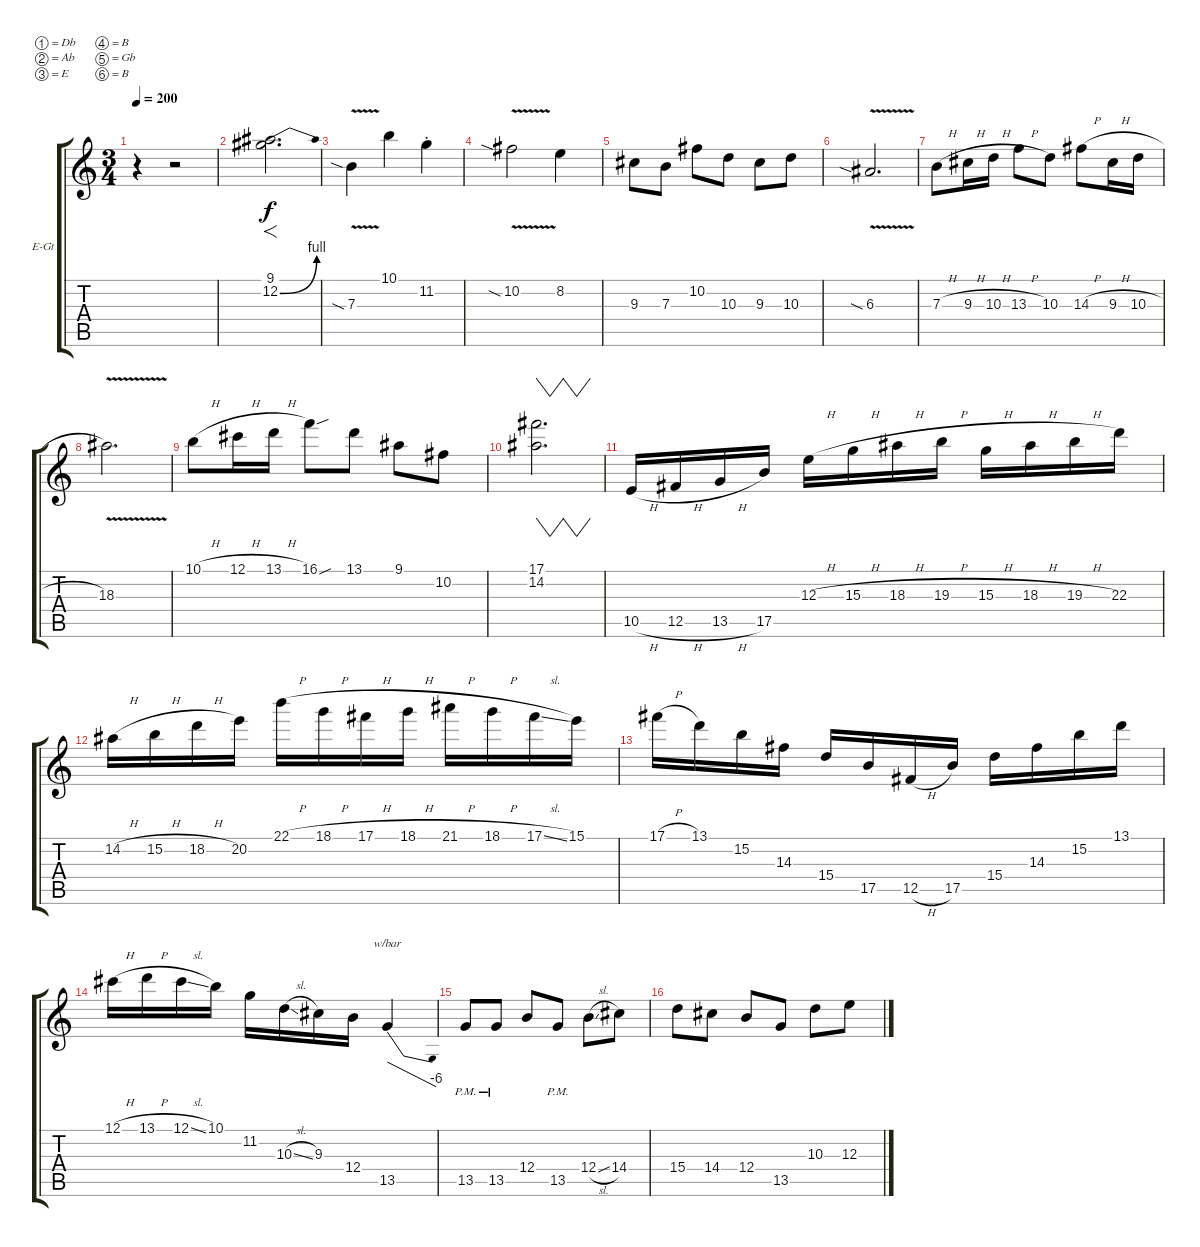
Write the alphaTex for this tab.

\bracketExtendMode groupsimilarinstruments
\firstSystemTrackNameOrientation horizontal
\otherSystemsTrackNameOrientation horizontal
\track ("Track 3" "E-Gt") {multiBarRest instrument overdrivenguitar}
\staff {score tabs}
\tuning (Db4 Ab3 E3 B2 Gb2 B1)
\ts (3 4)
\tempo 200
\clef g2
\ks c
r.4{dy f} r.2 |
(9.1 12.2{be (bend 0 0 60 4)}).2{f d} |
7.3{v sia}.4 10.1.4 11.2{st}.4 |
10.2{v sia}.2 8.2.4 |
9.3.8 7.3.8 10.2.8 10.3.8 9.3.8 10.3.8 |
6.3{v sia}.2{d} |
7.3{h}.8 9.3{h}.16 10.3{h}.16 13.3{h}.8 10.3.8 14.3{h}.8 9.3{h}.16 10.3{h}.16 |
18.3{v}.2{d} |
10.1{h}.8 12.1{h}.16 13.1{h}.16 16.1{sou}.8 13.1.8 9.1.8 10.2.8 |
(17.1 14.2).2{vw d} |
10.5{h}.16 12.5{h}.16 13.5{h}.16 17.5.16 12.3{h}.16 15.3{h}.16 18.3{h}.16 19.3{h}.16 15.3{h}.16 18.3{h}.16 19.3{h}.16 22.3.16 |
14.2{h}.16 15.2{h}.16 18.2{h}.16 20.2.16 22.1{h}.16 18.1{h}.16 17.1{h}.16 18.1{h}.16 21.1{h}.16 18.1{h}.16 17.1{sl}.16 15.1.16 |
17.1{h}.16 13.1.16 15.2.16 14.3.16 15.4.16 17.5.16 12.5{h}.16 17.5.16 15.4.16 14.3.16 15.2.16 13.1.16 |
12.1{h}.16 13.1{h}.16 12.1{sl}.16 10.1.16 11.2.16 10.3{sl}.16 9.3.16 12.4.16 13.5.4{tbe (dive default 0 0 60 -24)} |
13.5{pm}.8 13.5{pm}.8 12.4.8 13.5{pm}.8 12.4{sl}.8 14.4.8 |
15.4.8 14.4.8 12.4.8 13.5.8 10.3.8 12.3.8
